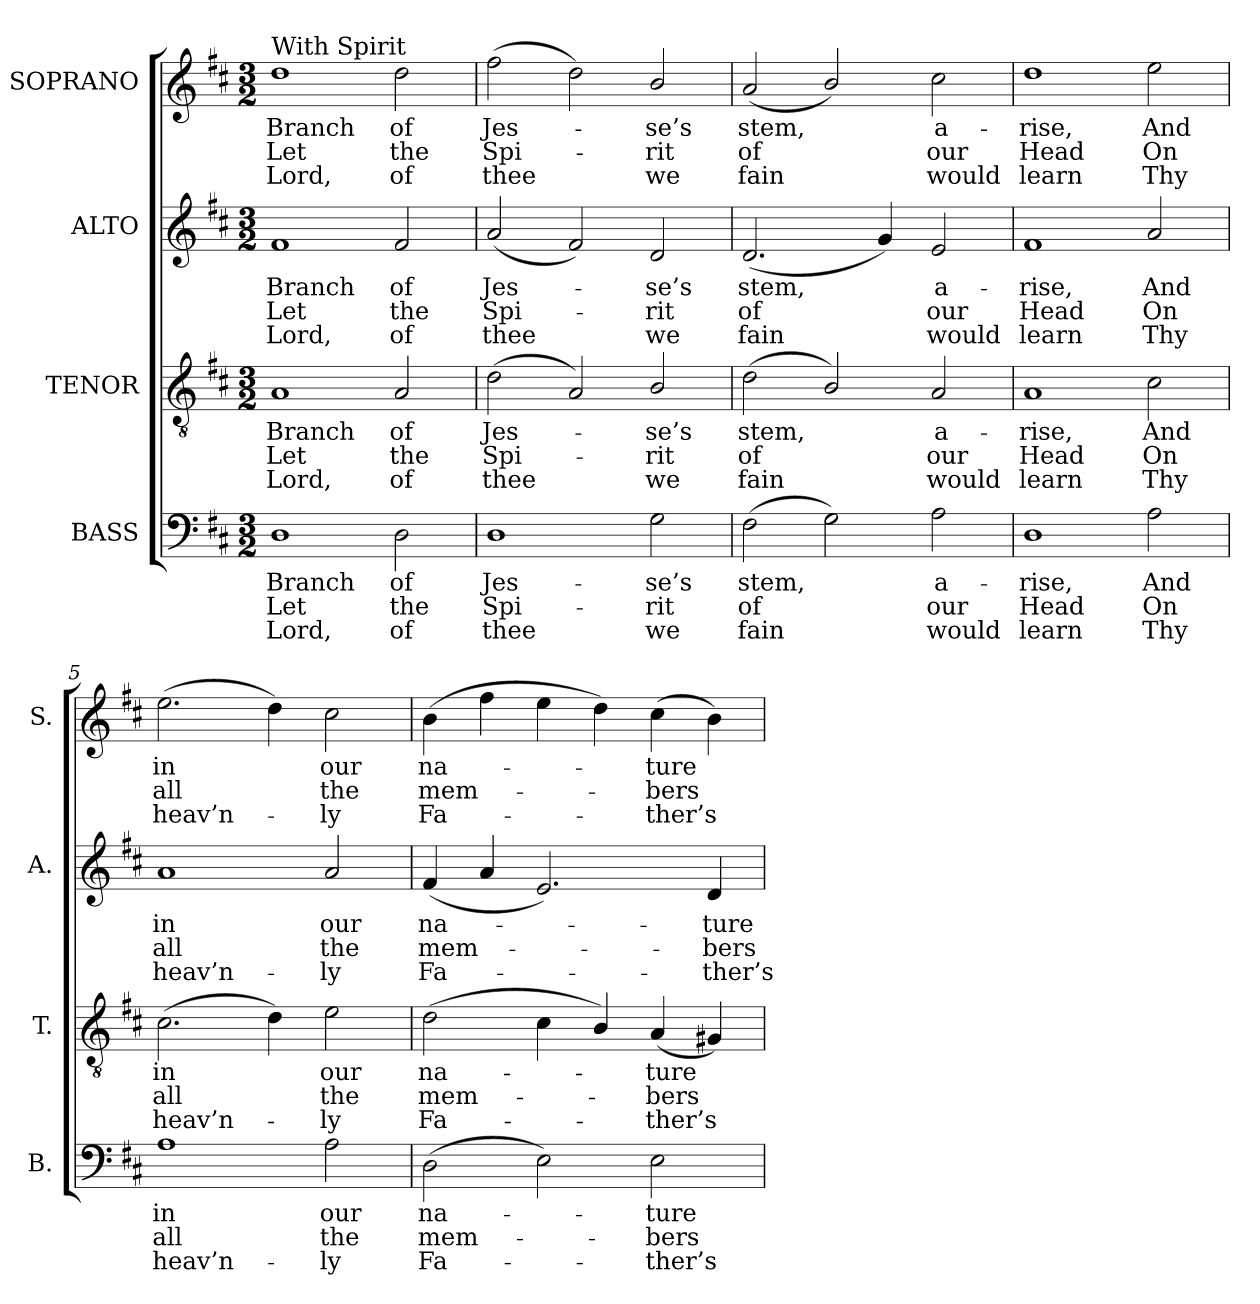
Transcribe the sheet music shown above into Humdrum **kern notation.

**kern	**text	**text	**text	**kern	**text	**text	**text	**kern	**text	**text	**text	**kern	**text	**text	**text
*part4	*part4	*part4	*part4	*part3	*part3	*part3	*part3	*part2	*part2	*part2	*part2	*part1	*part1	*part1	*part1
*staff4	*staff4	*staff4	*staff4	*staff3	*staff3	*staff3	*staff3	*staff2	*staff2	*staff2	*staff2	*staff1	*staff1	*staff1	*staff1
*I"BASS	*	*	*	*I"TENOR	*	*	*	*I"ALTO	*	*	*	*I"SOPRANO	*	*	*
*I'B.	*	*	*	*I'T.	*	*	*	*I'A.	*	*	*	*I'S.	*	*	*
!!LO:PB:g=z
*clefF4	*	*	*	*clefGv2	*	*	*	*clefG2	*	*	*	*clefG2	*	*	*
*	*	*	*	*ITrd7c12	*	*	*	*	*	*	*	*	*	*	*
*k[f#c#]	*	*	*	*k[f#c#]	*	*	*	*k[f#c#]	*	*	*	*k[f#c#]	*	*	*
*D:	*	*	*	*D:	*	*	*	*D:	*	*	*	*D:	*	*	*
*M3/2	*	*	*	*M3/2	*	*	*	*M3/2	*	*	*	*M3/2	*	*	*
=1	=1	=1	=1	=1	=1	=1	=1	=1	=1	=1	=1	=1	=1	=1	=1
!	!LO:LY:b:color=#000000	!LO:LY:b:color=#000000	!LO:LY:b:color=#000000	!	!	!	!	!	!	!	!	!	!	!	!
!	!	!	!	!	!LO:LY:b:color=#000000	!LO:LY:b:color=#000000	!LO:LY:b:color=#000000	!	!	!	!	!	!	!	!
!	!	!	!	!	!	!	!	!	!LO:LY:b:color=#000000	!LO:LY:b:color=#000000	!LO:LY:b:color=#000000	!	!	!	!
!	!	!	!	!	!	!	!	!	!	!	!	!LO:TX:a:t=With Spirit	!	!	!
!	!	!	!	!	!	!	!	!	!	!	!	!	!LO:LY:b:color=#000000	!LO:LY:b:color=#000000	!LO:LY:b:color=#000000
1Di	Branch	Let	Lord,	1AAi	Branch	Let	Lord,	1f#i	Branch	Let	Lord,	1ddi	Branch	Let	Lord,
!	!LO:LY:b:color=#000000	!LO:LY:b:color=#000000	!LO:LY:b:color=#000000	!	!	!	!	!	!	!	!	!	!	!	!
!	!	!	!	!	!LO:LY:b:color=#000000	!LO:LY:b:color=#000000	!LO:LY:b:color=#000000	!	!	!	!	!	!	!	!
!	!	!	!	!	!	!	!	!	!LO:LY:b:color=#000000	!LO:LY:b:color=#000000	!LO:LY:b:color=#000000	!	!	!	!
!	!	!	!	!	!	!	!	!	!	!	!	!	!LO:LY:b:color=#000000	!LO:LY:b:color=#000000	!LO:LY:b:color=#000000
2Di\	of	the	of	2AAi/	of	the	of	2f#i/	of	the	of	2ddi\	of	the	of
=2	=2	=2	=2	=2	=2	=2	=2	=2	=2	=2	=2	=2	=2	=2	=2
!	!LO:LY:b:color=#000000	!LO:LY:b:color=#000000	!LO:LY:b:color=#000000	!	!	!	!	!	!	!	!	!	!	!	!
!	!	!	!	!	!LO:LY:b:color=#000000	!LO:LY:b:color=#000000	!LO:LY:b:color=#000000	!	!	!	!	!	!	!	!
!	!	!	!	!	!	!	!	!	!LO:LY:b:color=#000000	!LO:LY:b:color=#000000	!LO:LY:b:color=#000000	!	!	!	!
!	!	!	!	!	!	!	!	!	!	!	!	!	!LO:LY:b:color=#000000	!LO:LY:b:color=#000000	!LO:LY:b:color=#000000
1Di	Jes-	Spi-	thee	(2Di\	Jes-	Spi-	thee	(2ai/	Jes-	Spi-	thee	(2ff#i\	Jes-	Spi-	thee
.	.	.	.	2AAi/)	.	.	.	2f#i/)	.	.	.	2ddi\)	.	.	.
!	!LO:LY:b:color=#000000	!LO:LY:b:color=#000000	!LO:LY:b:color=#000000	!	!	!	!	!	!	!	!	!	!	!	!
!	!	!	!	!	!LO:LY:b:color=#000000	!LO:LY:b:color=#000000	!LO:LY:b:color=#000000	!	!	!	!	!	!	!	!
!	!	!	!	!	!	!	!	!	!LO:LY:b:color=#000000	!LO:LY:b:color=#000000	!LO:LY:b:color=#000000	!	!	!	!
!	!	!	!	!	!	!	!	!	!	!	!	!	!LO:LY:b:color=#000000	!LO:LY:b:color=#000000	!LO:LY:b:color=#000000
2Gi\	-se’s	-rit	we	2BBi/	-se’s	-rit	we	2di/	-se’s	-rit	we	2bi/	-se’s	-rit	we
=3	=3	=3	=3	=3	=3	=3	=3	=3	=3	=3	=3	=3	=3	=3	=3
!	!LO:LY:b:color=#000000	!LO:LY:b:color=#000000	!LO:LY:b:color=#000000	!	!	!	!	!	!	!	!	!	!	!	!
!	!	!	!	!	!LO:LY:b:color=#000000	!LO:LY:b:color=#000000	!LO:LY:b:color=#000000	!	!	!	!	!	!	!	!
!	!	!	!	!	!	!	!	!	!LO:LY:b:color=#000000	!LO:LY:b:color=#000000	!LO:LY:b:color=#000000	!	!	!	!
!	!	!	!	!	!	!	!	!	!	!	!	!	!LO:LY:b:color=#000000	!LO:LY:b:color=#000000	!LO:LY:b:color=#000000
(2F#i\	stem,	of	fain	(2Di\	stem,	of	fain	(2.di/	stem,	of	fain	(2ai/	stem,	of	fain
2Gi\)	.	.	.	2BBi/)	.	.	.	.	.	.	.	2bi/)	.	.	.
.	.	.	.	.	.	.	.	4gi/)	.	.	.	.	.	.	.
!	!LO:LY:b:color=#000000	!LO:LY:b:color=#000000	!LO:LY:b:color=#000000	!	!	!	!	!	!	!	!	!	!	!	!
!	!	!	!	!	!LO:LY:b:color=#000000	!LO:LY:b:color=#000000	!LO:LY:b:color=#000000	!	!	!	!	!	!	!	!
!	!	!	!	!	!	!	!	!	!LO:LY:b:color=#000000	!LO:LY:b:color=#000000	!LO:LY:b:color=#000000	!	!	!	!
!	!	!	!	!	!	!	!	!	!	!	!	!	!LO:LY:b:color=#000000	!LO:LY:b:color=#000000	!LO:LY:b:color=#000000
2Ai\	a-	our	would	2AAi/	a-	our	would	2ei/	a-	our	would	2cc#i\	a-	our	would
=4	=4	=4	=4	=4	=4	=4	=4	=4	=4	=4	=4	=4	=4	=4	=4
!	!LO:LY:b:color=#000000	!LO:LY:b:color=#000000	!LO:LY:b:color=#000000	!	!	!	!	!	!	!	!	!	!	!	!
!	!	!	!	!	!LO:LY:b:color=#000000	!LO:LY:b:color=#000000	!LO:LY:b:color=#000000	!	!	!	!	!	!	!	!
!	!	!	!	!	!	!	!	!	!LO:LY:b:color=#000000	!LO:LY:b:color=#000000	!LO:LY:b:color=#000000	!	!	!	!
!	!	!	!	!	!	!	!	!	!	!	!	!	!LO:LY:b:color=#000000	!LO:LY:b:color=#000000	!LO:LY:b:color=#000000
1Di	-rise,	Head	learn	1AAi	-rise,	Head	learn	1f#i	-rise,	Head	learn	1ddi	-rise,	Head	learn
!	!LO:LY:b:color=#000000	!LO:LY:b:color=#000000	!LO:LY:b:color=#000000	!	!	!	!	!	!	!	!	!	!	!	!
!	!	!	!	!	!LO:LY:b:color=#000000	!LO:LY:b:color=#000000	!LO:LY:b:color=#000000	!	!	!	!	!	!	!	!
!	!	!	!	!	!	!	!	!	!LO:LY:b:color=#000000	!LO:LY:b:color=#000000	!LO:LY:b:color=#000000	!	!	!	!
!	!	!	!	!	!	!	!	!	!	!	!	!	!LO:LY:b:color=#000000	!LO:LY:b:color=#000000	!LO:LY:b:color=#000000
2Ai\	And	On	Thy	2C#i\	And	On	Thy	2ai/	And	On	Thy	2eei\	And	On	Thy
=5	=5	=5	=5	=5	=5	=5	=5	=5	=5	=5	=5	=5	=5	=5	=5
!	!LO:LY:b:color=#000000	!LO:LY:b:color=#000000	!LO:LY:b:color=#000000	!	!	!	!	!	!	!	!	!	!	!	!
!	!	!	!	!	!LO:LY:b:color=#000000	!LO:LY:b:color=#000000	!LO:LY:b:color=#000000	!	!	!	!	!	!	!	!
!	!	!	!	!	!	!	!	!	!LO:LY:b:color=#000000	!LO:LY:b:color=#000000	!LO:LY:b:color=#000000	!	!	!	!
!	!	!	!	!	!	!	!	!	!	!	!	!	!LO:LY:b:color=#000000	!LO:LY:b:color=#000000	!LO:LY:b:color=#000000
1Ai	in	all	heav’n-	(2.C#i\	in	all	heav’n-	1ai	in	all	heav’n-	(2.eei\	in	all	heav’n-
.	.	.	.	4Di\)	.	.	.	.	.	.	.	4ddi\)	.	.	.
!	!LO:LY:b:color=#000000	!LO:LY:b:color=#000000	!LO:LY:b:color=#000000	!	!	!	!	!	!	!	!	!	!	!	!
!	!	!	!	!	!LO:LY:b:color=#000000	!LO:LY:b:color=#000000	!LO:LY:b:color=#000000	!	!	!	!	!	!	!	!
!	!	!	!	!	!	!	!	!	!LO:LY:b:color=#000000	!LO:LY:b:color=#000000	!LO:LY:b:color=#000000	!	!	!	!
!	!	!	!	!	!	!	!	!	!	!	!	!	!LO:LY:b:color=#000000	!LO:LY:b:color=#000000	!LO:LY:b:color=#000000
2Ai\	our	the	-ly	2Ei\	our	the	-ly	2ai/	our	the	-ly	2cc#i\	our	the	-ly
=6	=6	=6	=6	=6	=6	=6	=6	=6	=6	=6	=6	=6	=6	=6	=6
!	!LO:LY:b:color=#000000	!LO:LY:b:color=#000000	!LO:LY:b:color=#000000	!	!	!	!	!	!	!	!	!	!	!	!
!	!	!	!	!	!LO:LY:b:color=#000000	!LO:LY:b:color=#000000	!LO:LY:b:color=#000000	!	!	!	!	!	!	!	!
!	!	!	!	!	!	!	!	!	!LO:LY:b:color=#000000	!LO:LY:b:color=#000000	!LO:LY:b:color=#000000	!	!	!	!
!	!	!	!	!	!	!	!	!	!	!	!	!	!LO:LY:b:color=#000000	!LO:LY:b:color=#000000	!LO:LY:b:color=#000000
(2Di\	na-	mem-	Fa-	(2Di\	na-	mem-	Fa-	(4f#i/	na-	mem-	Fa-	(4bi\	na-	mem-	Fa-
.	.	.	.	.	.	.	.	4ai/	.	.	.	4ff#i\	.	.	.
2Ei\)	.	.	.	4C#i\	.	.	.	2.ei/)	.	.	.	4eei\	.	.	.
.	.	.	.	4BBi/)	.	.	.	.	.	.	.	4ddi\)	.	.	.
!	!LO:LY:b:color=#000000	!LO:LY:b:color=#000000	!LO:LY:b:color=#000000	!	!	!	!	!	!	!	!	!	!	!	!
!	!	!	!	!	!LO:LY:b:color=#000000	!LO:LY:b:color=#000000	!LO:LY:b:color=#000000	!	!	!	!	!	!	!	!
!	!	!	!	!	!	!	!	!	!	!	!	!	!LO:LY:b:color=#000000	!LO:LY:b:color=#000000	!LO:LY:b:color=#000000
2Ei\	-ture	-bers	-ther’s	(4AAi/	-ture	-bers	-ther’s	.	.	.	.	(4cc#i\	-ture	-bers	-ther’s
!	!	!	!	!	!	!	!	!	!LO:LY:b:color=#000000	!LO:LY:b:color=#000000	!LO:LY:b:color=#000000	!	!	!	!
.	.	.	.	4GG#Xi/)	.	.	.	4di/	-ture	-bers	-ther’s	4bi\)	.	.	.
=	=	=	=	=	=	=	=	=	=	=	=	=	=	=	=
*-	*-	*-	*-	*-	*-	*-	*-	*-	*-	*-	*-	*-	*-	*-	*-
